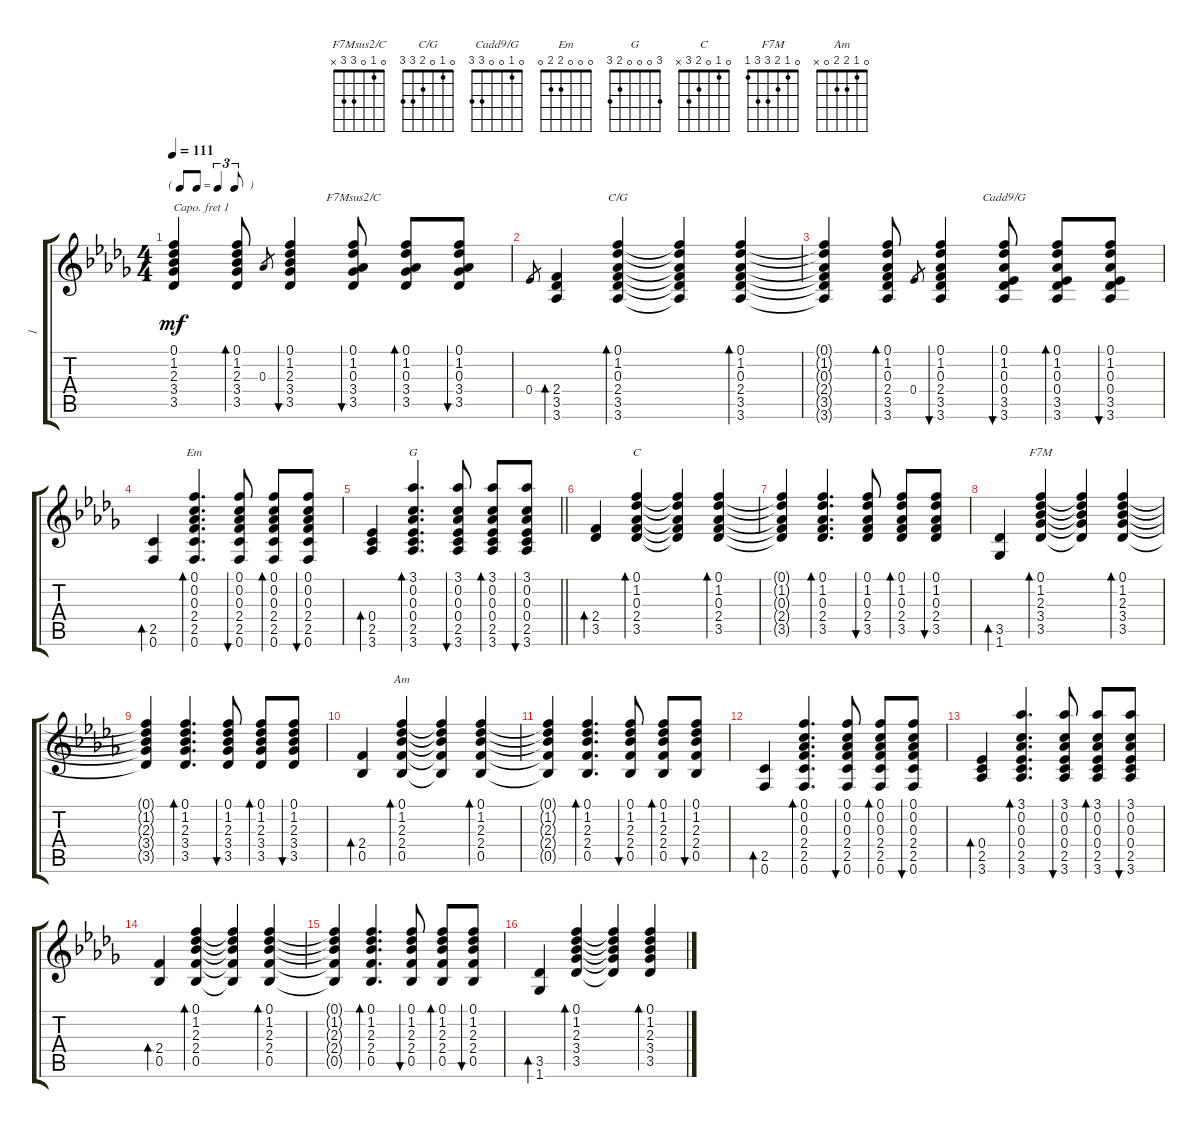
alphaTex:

\track ("1" "1") {instrument acousticguitarsteel}
\staff {score tabs}
\capo 1
\tuning (E4 B3 G3 D3 A2 E2) {hide}
\chord ("F7Msus2/C" 0 1 0 3 3 x)
\chord ("C/G" 0 1 0 2 3 3)
\chord ("Cadd9/G" 0 1 0 0 3 3)
\chord ("Em" 0 0 0 2 2 0)
\chord ("G" 3 0 0 0 2 3)
\chord ("C" 0 1 0 2 3 x)
\chord ("F7M" 0 1 2 3 3 1)
\chord ("Am" 0 1 2 2 0 x)
\ts (4 4)
\tf triplet8th
\tempo 111
\clef g2
\ks db
(0.1{t} 1.2{t} 2.3{t} 3.4{t} 3.5{t}).4{dy mf} (0.1 1.2 2.3 3.4 3.5).8{bd 30} 0.3.8{gr} (0.1 1.2 2.3 3.4 3.5).4{bu 30} (0.1 1.2 0.3 3.4 3.5).8{bu 30 ch "F7Msus2/C"} (0.1 1.2 0.3 3.4 3.5).8{bd 30} (0.1 1.2 0.3 3.4 3.5).8{bu 30} |
0.4.8{gr} (2.4 3.5 3.6).4{bd 30} (0.1 1.2 0.3 2.4 3.5 3.6).4{bd 30 ch "C/G"} (0.1{t} 1.2{t} 0.3{t} 2.4{t} 3.5{t} 3.6{t}).4 (0.1 1.2 0.3 2.4 3.5 3.6).4{bd 30} |
(0.1{t} 1.2{t} 0.3{t} 2.4{t} 3.5{t} 3.6{t}).4 (0.1 1.2 0.3 2.4 3.5 3.6).8{bd 30} 0.4.8{gr} (0.1 1.2 0.3 2.4 3.5 3.6).4{bu 30} (0.1 1.2 0.3 0.4 3.5 3.6).8{bu 30 ch "Cadd9/G"} (0.1 1.2 0.3 0.4 3.5 3.6).8{bd 30} (0.1 1.2 0.3 0.4 3.5 3.6).8{bu 30} |
(2.5 0.6).4{bd 30} (0.1 0.2 0.3 2.4 2.5 0.6).4{d bd 30 ch "Em"} (0.1 0.2 0.3 2.4 2.5 0.6).8{bu 30} (0.1 0.2 0.3 2.4 2.5 0.6).8{bd 30} (0.1 0.2 0.3 2.4 2.5 0.6).8{bu 30} |
\barLineRight lightlight
(0.4 2.5 3.6).4{bd 30} (3.1 0.2 0.3 0.4 2.5 3.6).4{d bd 30 ch "G"} (3.1 0.2 0.3 0.4 2.5 3.6).8{bu 30} (3.1 0.2 0.3 0.4 2.5 3.6).8{bd 30} (3.1 0.2 0.3 0.4 2.5 3.6).8{bu 30} |
(2.4 3.5).4{bd 30} (0.1 1.2 0.3 2.4 3.5).4{bd 30 ch "C"} (0.1{t} 1.2{t} 0.3{t} 2.4{t} 3.5{t}).4 (0.1 1.2 0.3 2.4 3.5).4{bd 30} |
(0.1{t} 1.2{t} 0.3{t} 2.4{t} 3.5{t}).4 (0.1 1.2 0.3 2.4 3.5).4{d bd 30} (0.1 1.2 0.3 2.4 3.5).8{bu 30} (0.1 1.2 0.3 2.4 3.5).8{bd 30} (0.1 1.2 0.3 2.4 3.5).8{bu 30} |
(3.5 1.6).4{bd 30} (0.1 1.2 2.3 3.4 3.5).4{bd 30 ch "F7M"} (0.1{t} 1.2{t} 2.3{t} 3.4{t} 3.5{t}).4 (0.1 1.2 2.3 3.4 3.5).4{bd 30} |
(0.1{t} 1.2{t} 2.3{t} 3.4{t} 3.5{t}).4 (0.1 1.2 2.3 3.4 3.5).4{d bd 30} (0.1 1.2 2.3 3.4 3.5).8{bu 30} (0.1 1.2 2.3 3.4 3.5).8{bd 30} (0.1 1.2 2.3 3.4 3.5).8{bu 30} |
(2.4 0.5).4{bd 30} (0.1 1.2 2.3 2.4 0.5).4{bd 30 ch "Am"} (0.1{t} 1.2{t} 2.3{t} 2.4{t} 0.5{t}).4 (0.1 1.2 2.3 2.4 0.5).4{bd 30} |
(0.1{t} 1.2{t} 2.3{t} 2.4{t} 0.5{t}).4 (0.1 1.2 2.3 2.4 0.5).4{d bd 30} (0.1 1.2 2.3 2.4 0.5).8{bu 30} (0.1 1.2 2.3 2.4 0.5).8{bd 30} (0.1 1.2 2.3 2.4 0.5).8{bu 30} |
(2.5 0.6).4{bd 30} (0.1 0.2 0.3 2.4 2.5 0.6).4{d bd 30} (0.1 0.2 0.3 2.4 2.5 0.6).8{bu 30} (0.1 0.2 0.3 2.4 2.5 0.6).8{bd 30} (0.1 0.2 0.3 2.4 2.5 0.6).8{bu 30} |
(0.4 2.5 3.6).4{bd 30} (3.1 0.2 0.3 0.4 2.5 3.6).4{d bd 30} (3.1 0.2 0.3 0.4 2.5 3.6).8{bu 30} (3.1 0.2 0.3 0.4 2.5 3.6).8{bd 30} (3.1 0.2 0.3 0.4 2.5 3.6).8{bu 30} |
(2.4 0.5).4{bd 30} (0.1 1.2 2.3 2.4 0.5).4{bd 30} (0.1{t} 1.2{t} 2.3{t} 2.4{t} 0.5{t}).4 (0.1 1.2 2.3 2.4 0.5).4{bd 30} |
(0.1{t} 1.2{t} 2.3{t} 2.4{t} 0.5{t}).4 (0.1 1.2 2.3 2.4 0.5).4{d bd 30} (0.1 1.2 2.3 2.4 0.5).8{bu 30} (0.1 1.2 2.3 2.4 0.5).8{bd 30} (0.1 1.2 2.3 2.4 0.5).8{bu 30} |
(3.5 1.6).4{bd 30} (0.1 1.2 2.3 3.4 3.5).4{bd 30} (0.1{t} 1.2{t} 2.3{t} 3.4{t} 3.5{t}).4 (0.1 1.2 2.3 3.4 3.5).4{bd 30}
